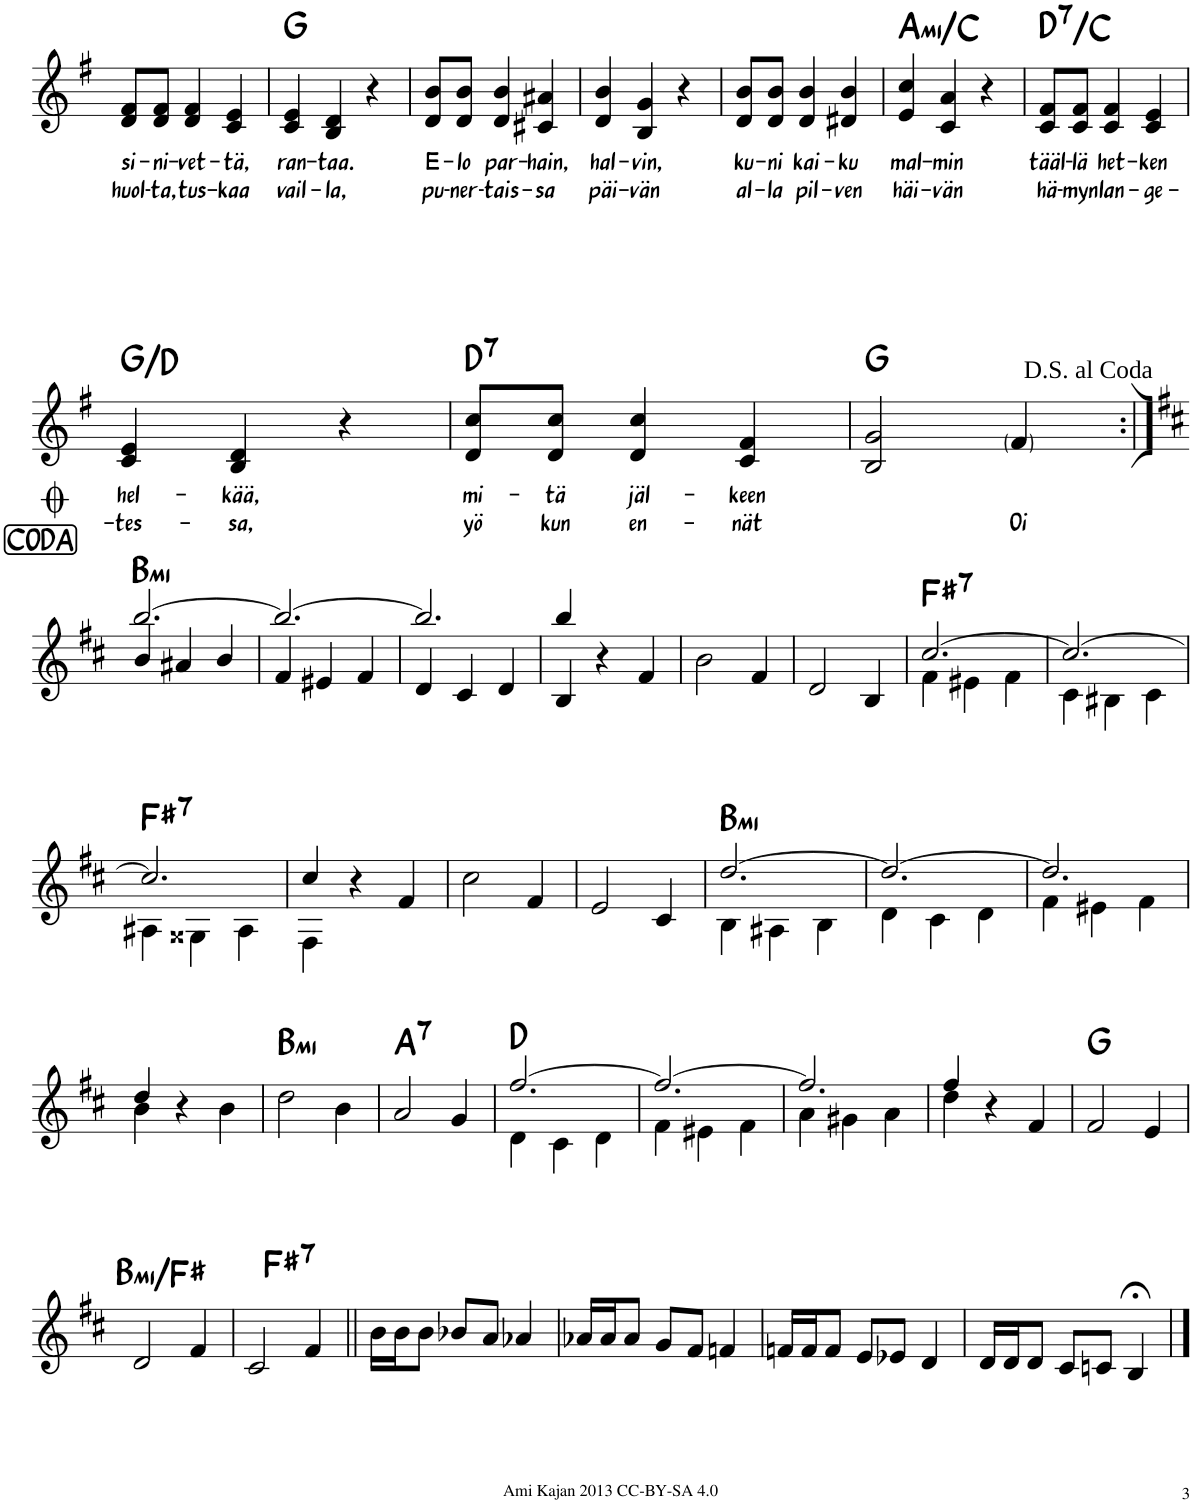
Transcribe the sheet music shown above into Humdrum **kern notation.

**kern	**text	**text	**harte
*part1	*part1	*part1	*part1
*staff1	*staff1	*staff1	*
*I"Piano	*	*	*
*I'Pno	*	*	*
!!LO:PB:g=z
*clefG2	*	*	*
*k[f#]	*	*	*
*M3/4	*	*	*
=89	=89	=89	=89
!	!LO:LY:b	!LO:LY:b	!
8d/ 8f#/L	si-	huol-	.
!	!LO:LY:b	!LO:LY:b	!
8d/ 8f#/J	-ni-	-ta,	.
!	!LO:LY:b	!LO:LY:b	!
4d/ 4f#/	-vet-	tus-	.
!	!LO:LY:b	!LO:LY:b	!
4c/ 4e/	-tä,	-kaa	.
=90	=90	=90	=90
!	!LO:LY:b	!LO:LY:b	!
4c/ 4e/	ran-	vail-	G:maj
!	!LO:LY:b	!LO:LY:b	!
4B/ 4d/	-taa.	-la,	.
4r	.	.	.
=91	=91	=91	=91
!	!LO:LY:b	!LO:LY:b	!
8d/ 8b/L	E-	pu-	.
!	!LO:LY:b	!LO:LY:b	!
8d/ 8b/J	-lo	-ner-	.
!	!LO:LY:b	!LO:LY:b	!
4d/ 4b/	par-	-tais-	.
!	!LO:LY:b	!LO:LY:b	!
4c#X/ 4a#X/	-hain,	-sa	.
=92	=92	=92	=92
!	!LO:LY:b	!LO:LY:b	!
4d/ 4b/	hal-	päi-	.
!	!LO:LY:b	!LO:LY:b	!
4B/ 4g/	-vin,	-vän	.
4r	.	.	.
=93	=93	=93	=93
!	!LO:LY:b	!LO:LY:b	!
8d/ 8b/L	ku-	al-	.
!	!LO:LY:b	!LO:LY:b	!
8d/ 8b/J	-ni	-la	.
!	!LO:LY:b	!LO:LY:b	!
4d/ 4b/	kai-	pil-	.
!	!LO:LY:b	!LO:LY:b	!
4d#X/ 4b/	-ku	-ven	.
=94	=94	=94	=94
!	!LO:LY:b	!LO:LY:b	!LO:H:kt=mi
4e/ 4cc/	mal-	häi-	A:min/b3
!	!LO:LY:b	!LO:LY:b	!
4c/ 4a/	-min	-vän	.
4r	.	.	.
=95	=95	=95	=95
!	!LO:LY:b	!LO:LY:b	!LO:H:kt=7
8c/ 8f#/L	tääl-	hä-	D:7/b7
!	!LO:LY:b	!LO:LY:b	!
8c/ 8f#/J	-lä	-myn	.
!	!LO:LY:b	!LO:LY:b	!
4c/ 4f#/	het-	lan-	.
!	!LO:LY:b	!LO:LY:b	!
4c/ 4e/	-ken	-ge-	.
!!LO:LB:g=z
=96	=96	=96	=96
!	!LO:LY:b	!LO:LY:b	!
4c/ 4e/	hel-	-tes-	G:maj/5
!	!LO:LY:b	!LO:LY:b	!
4B/ 4d/	-kää,	-sa,	.
4r	.	.	.
=97	=97	=97	=97
!	!LO:LY:b	!LO:LY:b	!LO:H:kt=7
8d/ 8cc/L	mi-	yö	D:7
!	!LO:LY:b	!LO:LY:b	!
8d/ 8cc/J	-tä	kun	.
!	!LO:LY:b	!LO:LY:b	!
4d/ 4cc/	jäl-	en-	.
!	!LO:LY:b	!LO:LY:b	!
4c/ 4f#/	-keen	-nät	.
=98	=98	=98	=98
2B/ 2g/	.	.	G:maj
!	!	!LO:LY:b	!
4f#/	.	Oi	.
!LO:TX:a:t=<font size="10.5833"/><font face="Times New Roman"/>D.S. al Coda	!	!	!
!!LO:LB:g=z
!!LO:REH:place=s1:a:rj:fs=12.3472:t=CODA
=99:|!	=99:|!	=99:|!	=99:|!
*k[f#c#]	*	*	*
*^	*	*	*
!	!	!	!	!LO:H:kt=mi
4b/	[2.bb/	.	.	B:min
4a#X/	.	.	.	.
4b/	.	.	.	.
=100	=100	=100	=100	=100
4f#/	2.bb/_	.	.	.
4e#X/	.	.	.	.
4f#/	.	.	.	.
=101	=101	=101	=101	=101
4d/	2.bb/]	.	.	.
4c#/	.	.	.	.
4d/	.	.	.	.
=102	=102	=102	=102	=102
4B/	4bb/	.	.	.
4r	2ryy	.	.	.
4f#/	.	.	.	.
*v	*v	*	*	*
=103	=103	=103	=103
2b\	.	.	.
4f#/	.	.	.
=104	=104	=104	=104
2d/	.	.	.
4B/	.	.	.
=105	=105	=105	=105
*^	*	*	*
!	!	!	!	!LO:H:kt=7
4f#\	[2.cc#/	.	.	F#:7
4e#X\	.	.	.	.
4f#\	.	.	.	.
=106	=106	=106	=106	=106
4c#\	2.cc#/_	.	.	.
4B#X\	.	.	.	.
4c#\	.	.	.	.
!!LO:LB:g=z	!!
=107	=107	=107	=107	=107
!	!	!	!	!LO:H:kt=7
4A#X\	2.cc#/]	.	.	F#:7
4G##X\	.	.	.	.
4A#\	.	.	.	.
=108	=108	=108	=108	=108
4F#\	4cc#/	.	.	.
4r	2ryy	.	.	.
4f#/	.	.	.	.
*v	*v	*	*	*
=109	=109	=109	=109
2cc#\	.	.	.
4f#/	.	.	.
=110	=110	=110	=110
2e/	.	.	.
4c#/	.	.	.
=111	=111	=111	=111
*^	*	*	*
!	!	!	!	!LO:H:kt=mi
4B\	[2.dd/	.	.	B:min
4A#X\	.	.	.	.
4B\	.	.	.	.
=112	=112	=112	=112	=112
4d\	2.dd/_	.	.	.
4c#\	.	.	.	.
4d\	.	.	.	.
=113	=113	=113	=113	=113
4f#\	2.dd/]	.	.	.
4e#X\	.	.	.	.
4f#\	.	.	.	.
!!LO:LB:g=z	!!
=114	=114	=114	=114	=114
4b\	4dd/	.	.	.
4r	2ryy	.	.	.
4b\	.	.	.	.
*v	*v	*	*	*
=115	=115	=115	=115
!	!	!	!LO:H:kt=mi
2dd\	.	.	B:min
4b\	.	.	.
=116	=116	=116	=116
!	!	!	!LO:H:kt=7
2a/	.	.	A:7
4g/	.	.	.
=117	=117	=117	=117
*^	*	*	*
4d\	[2.ff#/	.	.	D:maj
4c#\	.	.	.	.
4d\	.	.	.	.
=118	=118	=118	=118	=118
4f#\	2.ff#/_	.	.	.
4e#X\	.	.	.	.
4f#\	.	.	.	.
=119	=119	=119	=119	=119
4a\	2.ff#/]	.	.	.
4g#X\	.	.	.	.
4a\	.	.	.	.
=120	=120	=120	=120	=120
4dd\	4ff#/	.	.	.
4r	2ryy	.	.	.
4f#/	.	.	.	.
*v	*v	*	*	*
=121	=121	=121	=121
2f#/	.	.	G:maj
4e/	.	.	.
!!LO:LB:g=z
=122	=122	=122	=122
!	!	!	!LO:H:kt=mi
2d/	.	.	B:min/5
4f#/	.	.	.
=123	=123	=123	=123
!	!	!	!LO:H:kt=7
2c#/	.	.	F#:7
4f#/	.	.	.
=124||	=124||	=124||	=124||
16b\LL	.	.	.
16b\J	.	.	.
8b\J	.	.	.
8b-X/L	.	.	.
8a/J	.	.	.
4a-X/	.	.	.
=125	=125	=125	=125
16a-X/LL	.	.	.
16a-/J	.	.	.
8a-/J	.	.	.
8g/L	.	.	.
8f#/J	.	.	.
4fn/	.	.	.
=126	=126	=126	=126
16fn/LL	.	.	.
16f/J	.	.	.
8f/J	.	.	.
8e/L	.	.	.
8e-X/J	.	.	.
4d/	.	.	.
=127	=127	=127	=127
16d/LL	.	.	.
16d/J	.	.	.
8d/J	.	.	.
8c#/L	.	.	.
8cn/J	.	.	.
4B;</	.	.	.
==	==	==	==
*-	*-	*-	*-
